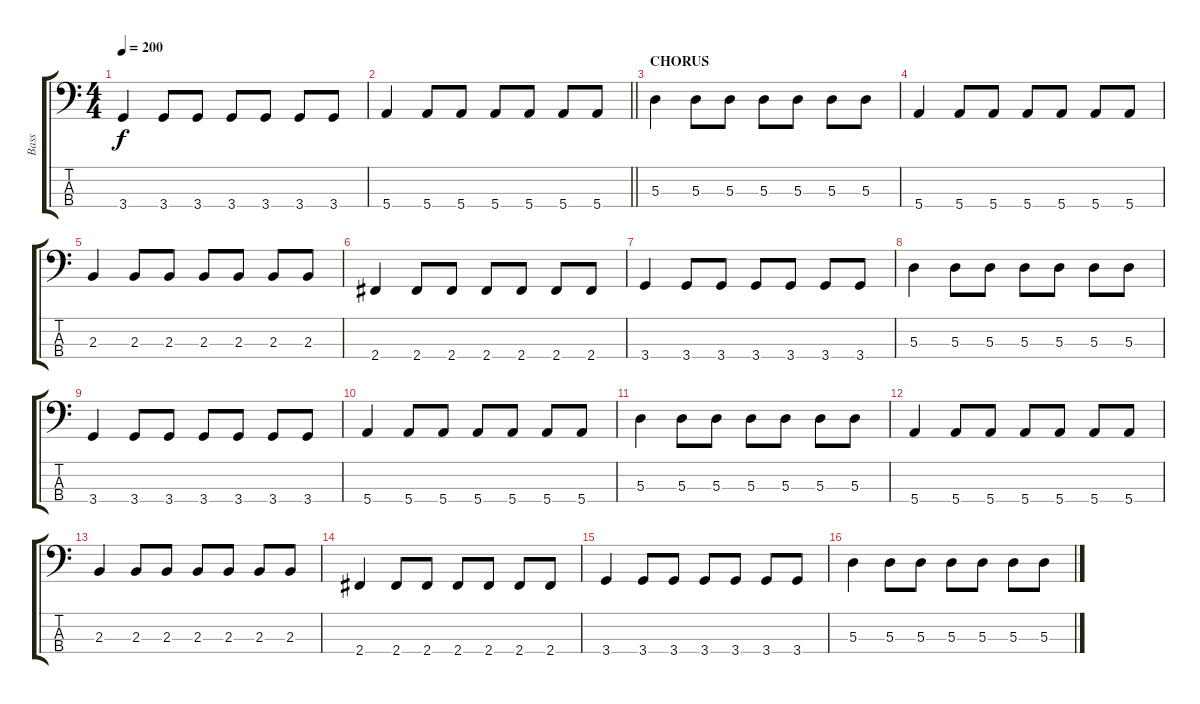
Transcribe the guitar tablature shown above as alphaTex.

\track ("Bass" "Bass") {instrument electricbassfinger}
\staff {score tabs}
\tuning (G2 D2 A1 E1) {hide}
\ts (4 4)
\tempo 200
\clef f4
\ks c
3.4.4{dy f} 3.4.8 3.4.8 3.4.8 3.4.8 3.4.8 3.4.8 |
\barLineRight lightlight
5.4.4 5.4.8 5.4.8 5.4.8 5.4.8 5.4.8 5.4.8 |
\section ("" "CHORUS")
5.3.4 5.3.8 5.3.8 5.3.8 5.3.8 5.3.8 5.3.8 |
5.4.4 5.4.8 5.4.8 5.4.8 5.4.8 5.4.8 5.4.8 |
2.3.4 2.3.8 2.3.8 2.3.8 2.3.8 2.3.8 2.3.8 |
2.4.4 2.4.8 2.4.8 2.4.8 2.4.8 2.4.8 2.4.8 |
3.4.4 3.4.8 3.4.8 3.4.8 3.4.8 3.4.8 3.4.8 |
5.3.4 5.3.8 5.3.8 5.3.8 5.3.8 5.3.8 5.3.8 |
3.4.4 3.4.8 3.4.8 3.4.8 3.4.8 3.4.8 3.4.8 |
5.4.4 5.4.8 5.4.8 5.4.8 5.4.8 5.4.8 5.4.8 |
5.3.4 5.3.8 5.3.8 5.3.8 5.3.8 5.3.8 5.3.8 |
5.4.4 5.4.8 5.4.8 5.4.8 5.4.8 5.4.8 5.4.8 |
2.3.4 2.3.8 2.3.8 2.3.8 2.3.8 2.3.8 2.3.8 |
2.4.4 2.4.8 2.4.8 2.4.8 2.4.8 2.4.8 2.4.8 |
3.4.4 3.4.8 3.4.8 3.4.8 3.4.8 3.4.8 3.4.8 |
5.3.4 5.3.8 5.3.8 5.3.8 5.3.8 5.3.8 5.3.8
